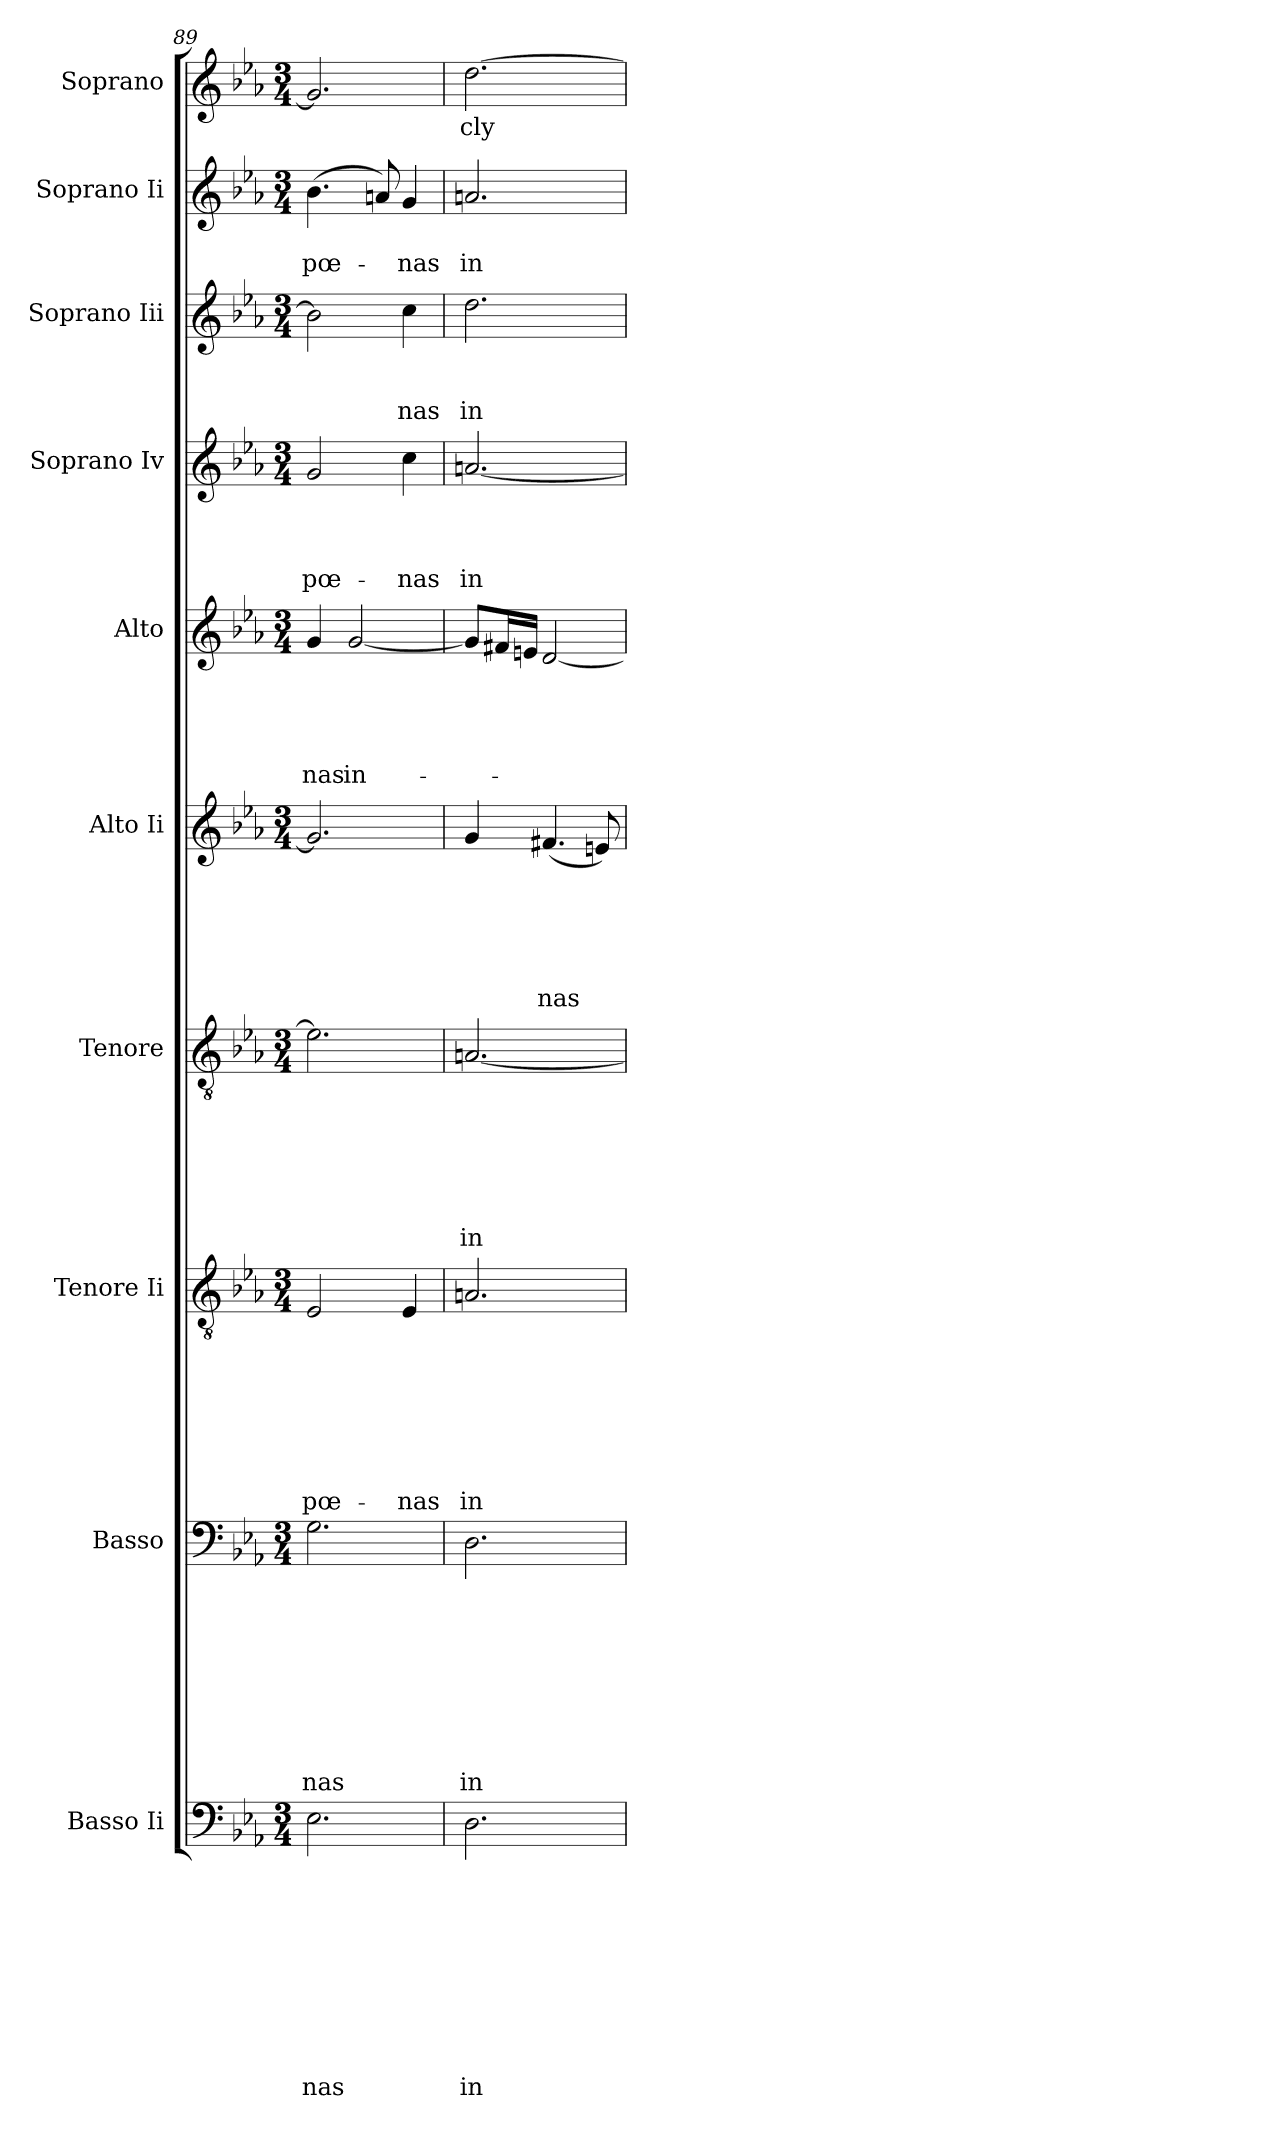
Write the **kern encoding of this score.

**kern	**text	**text	**text	**text	**text	**text	**text	**text	**text	**text	**kern	**text	**text	**text	**text	**text	**text	**text	**text	**text	**kern	**text	**text	**text	**text	**text	**text	**text	**text	**kern	**text	**text	**text	**text	**text	**text	**text	**kern	**text	**text	**text	**text	**text	**text	**kern	**text	**text	**text	**text	**text	**kern	**text	**text	**text	**text	**kern	**text	**text	**text	**kern	**text	**text	**kern	**text
*part10	*part10	*part10	*part10	*part10	*part10	*part10	*part10	*part10	*part10	*part10	*part9	*part9	*part9	*part9	*part9	*part9	*part9	*part9	*part9	*part9	*part8	*part8	*part8	*part8	*part8	*part8	*part8	*part8	*part8	*part7	*part7	*part7	*part7	*part7	*part7	*part7	*part7	*part6	*part6	*part6	*part6	*part6	*part6	*part6	*part5	*part5	*part5	*part5	*part5	*part5	*part4	*part4	*part4	*part4	*part4	*part3	*part3	*part3	*part3	*part2	*part2	*part2	*part1	*part1
*staff10	*staff10	*staff10	*staff10	*staff10	*staff10	*staff10	*staff10	*staff10	*staff10	*staff10	*staff9	*staff9	*staff9	*staff9	*staff9	*staff9	*staff9	*staff9	*staff9	*staff9	*staff8	*staff8	*staff8	*staff8	*staff8	*staff8	*staff8	*staff8	*staff8	*staff7	*staff7	*staff7	*staff7	*staff7	*staff7	*staff7	*staff7	*staff6	*staff6	*staff6	*staff6	*staff6	*staff6	*staff6	*staff5	*staff5	*staff5	*staff5	*staff5	*staff5	*staff4	*staff4	*staff4	*staff4	*staff4	*staff3	*staff3	*staff3	*staff3	*staff2	*staff2	*staff2	*staff1	*staff1
*I"Basso Ii	*	*	*	*	*	*	*	*	*	*	*I"Basso	*	*	*	*	*	*	*	*	*	*I"Tenore Ii	*	*	*	*	*	*	*	*	*I"Tenore	*	*	*	*	*	*	*	*I"Alto Ii	*	*	*	*	*	*	*I"Alto	*	*	*	*	*	*I"Soprano Iv	*	*	*	*	*I"Soprano Iii	*	*	*	*I"Soprano Ii	*	*	*I"Soprano	*
*clefF4	*	*	*	*	*	*	*	*	*	*	*clefF4	*	*	*	*	*	*	*	*	*	*clefGv2	*	*	*	*	*	*	*	*	*clefGv2	*	*	*	*	*	*	*	*clefG2	*	*	*	*	*	*	*clefG2	*	*	*	*	*	*clefG2	*	*	*	*	*clefG2	*	*	*	*clefG2	*	*	*clefG2	*
*k[b-e-a-]	*	*	*	*	*	*	*	*	*	*	*k[b-e-a-]	*	*	*	*	*	*	*	*	*	*k[b-e-a-]	*	*	*	*	*	*	*	*	*k[b-e-a-]	*	*	*	*	*	*	*	*k[b-e-a-]	*	*	*	*	*	*	*k[b-e-a-]	*	*	*	*	*	*k[b-e-a-]	*	*	*	*	*k[b-e-a-]	*	*	*	*k[b-e-a-]	*	*	*k[b-e-a-]	*
*E-:	*	*	*	*	*	*	*	*	*	*	*E-:	*	*	*	*	*	*	*	*	*	*E-:	*	*	*	*	*	*	*	*	*E-:	*	*	*	*	*	*	*	*E-:	*	*	*	*	*	*	*E-:	*	*	*	*	*	*E-:	*	*	*	*	*E-:	*	*	*	*E-:	*	*	*E-:	*
*M3/4	*	*	*	*	*	*	*	*	*	*	*M3/4	*	*	*	*	*	*	*	*	*	*M3/4	*	*	*	*	*	*	*	*	*M3/4	*	*	*	*	*	*	*	*M3/4	*	*	*	*	*	*	*M3/4	*	*	*	*	*	*M3/4	*	*	*	*	*M3/4	*	*	*	*M3/4	*	*	*M3/4	*
=89	=89	=89	=89	=89	=89	=89	=89	=89	=89	=89	=89	=89	=89	=89	=89	=89	=89	=89	=89	=89	=89	=89	=89	=89	=89	=89	=89	=89	=89	=89	=89	=89	=89	=89	=89	=89	=89	=89	=89	=89	=89	=89	=89	=89	=89	=89	=89	=89	=89	=89	=89	=89	=89	=89	=89	=89	=89	=89	=89	=89	=89	=89	=89	=89
!	!	!	!	!	!	!	!	!	!	!LO:LY:b	!	!	!	!	!	!	!	!	!	!LO:LY:b	!	!	!	!	!	!	!	!	!LO:LY:b	!	!	!	!	!	!	!	!	!	!	!	!	!	!	!	!	!	!	!	!	!LO:LY:b	!	!	!	!	!LO:LY:b	!	!	!	!	!	!	!LO:LY:b	!	!
2.E-\	.	.	.	.	.	.	.	.	.	-nas	2.G\	.	.	.	.	.	.	.	.	-nas	2E-/	.	.	.	.	.	.	.	pœ-	2.e-\]	.	.	.	.	.	.	.	2.g/]	.	.	.	.	.	.	4g/	.	.	.	.	-nas	2g/	.	.	.	pœ-	2b-\]	.	.	.	(>4.b-\	.	pœ-	2.g/]	.
!	!	!	!	!	!	!	!	!	!	!	!	!	!	!	!	!	!	!	!	!	!	!	!	!	!	!	!	!	!	!	!	!	!	!	!	!	!	!	!	!	!	!	!	!	!	!	!	!	!	!LO:LY:b	!	!	!	!	!	!	!	!	!	!	!	!	!	!
.	.	.	.	.	.	.	.	.	.	.	.	.	.	.	.	.	.	.	.	.	.	.	.	.	.	.	.	.	.	.	.	.	.	.	.	.	.	.	.	.	.	.	.	.	[<2g/	.	.	.	.	in-	.	.	.	.	.	.	.	.	.	.	.	.	.	.
.	.	.	.	.	.	.	.	.	.	.	.	.	.	.	.	.	.	.	.	.	.	.	.	.	.	.	.	.	.	.	.	.	.	.	.	.	.	.	.	.	.	.	.	.	.	.	.	.	.	.	.	.	.	.	.	.	.	.	.	8an/)	.	.	.	.
!	!	!	!	!	!	!	!	!	!	!	!	!	!	!	!	!	!	!	!	!	!	!	!	!	!	!	!	!	!LO:LY:b	!	!	!	!	!	!	!	!	!	!	!	!	!	!	!	!	!	!	!	!	!	!	!	!	!	!LO:LY:b	!	!	!	!LO:LY:b	!	!	!LO:LY:b	!	!
.	.	.	.	.	.	.	.	.	.	.	.	.	.	.	.	.	.	.	.	.	4E-/	.	.	.	.	.	.	.	-nas	.	.	.	.	.	.	.	.	.	.	.	.	.	.	.	.	.	.	.	.	.	4cc\	.	.	.	-nas	4cc\	.	.	-nas	4g/	.	-nas	.	.
=90	=90	=90	=90	=90	=90	=90	=90	=90	=90	=90	=90	=90	=90	=90	=90	=90	=90	=90	=90	=90	=90	=90	=90	=90	=90	=90	=90	=90	=90	=90	=90	=90	=90	=90	=90	=90	=90	=90	=90	=90	=90	=90	=90	=90	=90	=90	=90	=90	=90	=90	=90	=90	=90	=90	=90	=90	=90	=90	=90	=90	=90	=90	=90	=90
!	!	!	!	!	!	!	!	!	!	!LO:LY:b	!	!	!	!	!	!	!	!	!	!LO:LY:b	!	!	!	!	!	!	!	!	!LO:LY:b	!	!	!	!	!	!	!	!LO:LY:b	!	!	!	!	!	!	!	!	!	!	!	!	!	!	!	!	!	!LO:LY:b	!	!	!	!LO:LY:b	!	!	!LO:LY:b	!	!LO:LY:b
2.D\	.	.	.	.	.	.	.	.	.	in-	2.D\	.	.	.	.	.	.	.	.	in-	2.An/	.	.	.	.	.	.	.	in-	[<2.An/	.	.	.	.	.	.	in-	4g/	.	.	.	.	.	.	8g/L]	.	.	.	.	.	[<2.an/	.	.	.	in-	2.dd\	.	.	in-	2.an/	.	in-	[>2.dd\	-cly-
.	.	.	.	.	.	.	.	.	.	.	.	.	.	.	.	.	.	.	.	.	.	.	.	.	.	.	.	.	.	.	.	.	.	.	.	.	.	.	.	.	.	.	.	.	16f#X/L	.	.	.	.	.	.	.	.	.	.	.	.	.	.	.	.	.	.	.
.	.	.	.	.	.	.	.	.	.	.	.	.	.	.	.	.	.	.	.	.	.	.	.	.	.	.	.	.	.	.	.	.	.	.	.	.	.	.	.	.	.	.	.	.	16en/JJ	.	.	.	.	.	.	.	.	.	.	.	.	.	.	.	.	.	.	.
!	!	!	!	!	!	!	!	!	!	!	!	!	!	!	!	!	!	!	!	!	!	!	!	!	!	!	!	!	!	!	!	!	!	!	!	!	!	!	!	!	!	!	!	!LO:LY:b	!	!	!	!	!	!	!	!	!	!	!	!	!	!	!	!	!	!	!	!
.	.	.	.	.	.	.	.	.	.	.	.	.	.	.	.	.	.	.	.	.	.	.	.	.	.	.	.	.	.	.	.	.	.	.	.	.	.	(<4.f#X/	.	.	.	.	.	-nas	[<2d/	.	.	.	.	.	.	.	.	.	.	.	.	.	.	.	.	.	.	.
.	.	.	.	.	.	.	.	.	.	.	.	.	.	.	.	.	.	.	.	.	.	.	.	.	.	.	.	.	.	.	.	.	.	.	.	.	.	8en/)	.	.	.	.	.	.	.	.	.	.	.	.	.	.	.	.	.	.	.	.	.	.	.	.	.	.
=	=	=	=	=	=	=	=	=	=	=	=	=	=	=	=	=	=	=	=	=	=	=	=	=	=	=	=	=	=	=	=	=	=	=	=	=	=	=	=	=	=	=	=	=	=	=	=	=	=	=	=	=	=	=	=	=	=	=	=	=	=	=	=	=
*-	*-	*-	*-	*-	*-	*-	*-	*-	*-	*-	*-	*-	*-	*-	*-	*-	*-	*-	*-	*-	*-	*-	*-	*-	*-	*-	*-	*-	*-	*-	*-	*-	*-	*-	*-	*-	*-	*-	*-	*-	*-	*-	*-	*-	*-	*-	*-	*-	*-	*-	*-	*-	*-	*-	*-	*-	*-	*-	*-	*-	*-	*-	*-	*-
